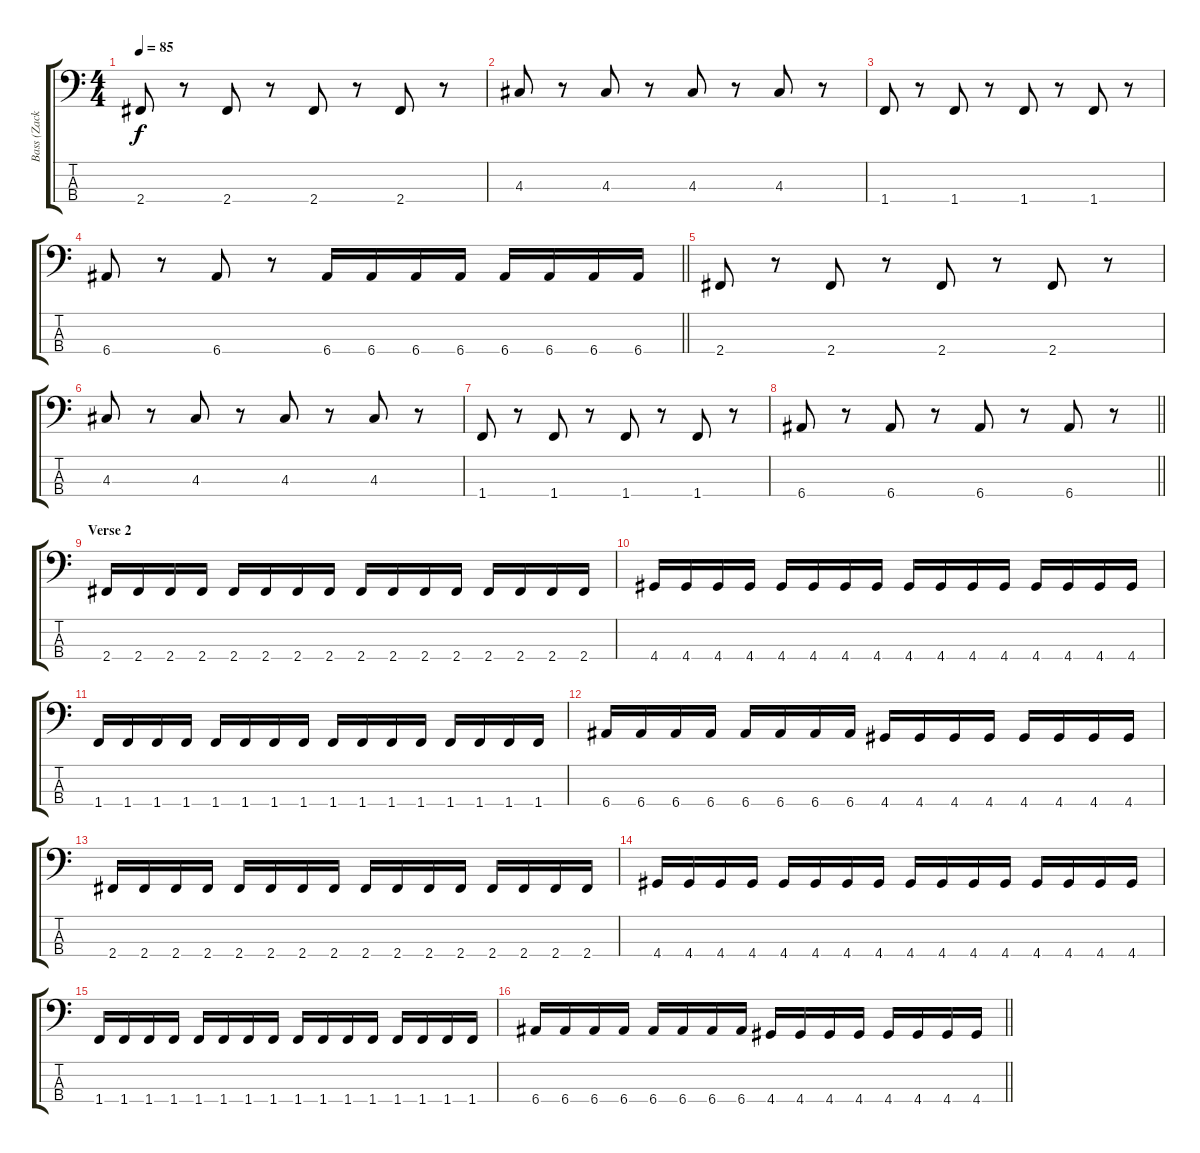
\track ("Bass (Zack)" "Bass (Zack") {instrument electricbassfinger}
\staff {score tabs}
\tuning (G2 D2 A1 E1) {hide}
\ts (4 4)
\tempo 85
\clef f4
\ks c
2.4.8{dy f} r.8 2.4.8 r.8 2.4.8 r.8 2.4.8 r.8 |
4.3.8 r.8 4.3.8 r.8 4.3.8 r.8 4.3.8 r.8 |
1.4.8 r.8 1.4.8 r.8 1.4.8 r.8 1.4.8 r.8 |
\barLineRight lightlight
6.4.8 r.8 6.4.8 r.8 6.4.16 6.4.16 6.4.16 6.4.16 6.4.16 6.4.16 6.4.16 6.4.16 |
2.4.8 r.8 2.4.8 r.8 2.4.8 r.8 2.4.8 r.8 |
4.3.8 r.8 4.3.8 r.8 4.3.8 r.8 4.3.8 r.8 |
1.4.8 r.8 1.4.8 r.8 1.4.8 r.8 1.4.8 r.8 |
\barLineRight lightlight
6.4.8 r.8 6.4.8 r.8 6.4.8 r.8 6.4.8 r.8 |
\section ("" "Verse 2")
2.4.16 2.4.16 2.4.16 2.4.16 2.4.16 2.4.16 2.4.16 2.4.16 2.4.16 2.4.16 2.4.16 2.4.16 2.4.16 2.4.16 2.4.16 2.4.16 |
4.4.16 4.4.16 4.4.16 4.4.16 4.4.16 4.4.16 4.4.16 4.4.16 4.4.16 4.4.16 4.4.16 4.4.16 4.4.16 4.4.16 4.4.16 4.4.16 |
1.4.16 1.4.16 1.4.16 1.4.16 1.4.16 1.4.16 1.4.16 1.4.16 1.4.16 1.4.16 1.4.16 1.4.16 1.4.16 1.4.16 1.4.16 1.4.16 |
6.4.16 6.4.16 6.4.16 6.4.16 6.4.16 6.4.16 6.4.16 6.4.16 4.4.16 4.4.16 4.4.16 4.4.16 4.4.16 4.4.16 4.4.16 4.4.16 |
2.4.16 2.4.16 2.4.16 2.4.16 2.4.16 2.4.16 2.4.16 2.4.16 2.4.16 2.4.16 2.4.16 2.4.16 2.4.16 2.4.16 2.4.16 2.4.16 |
4.4.16 4.4.16 4.4.16 4.4.16 4.4.16 4.4.16 4.4.16 4.4.16 4.4.16 4.4.16 4.4.16 4.4.16 4.4.16 4.4.16 4.4.16 4.4.16 |
1.4.16 1.4.16 1.4.16 1.4.16 1.4.16 1.4.16 1.4.16 1.4.16 1.4.16 1.4.16 1.4.16 1.4.16 1.4.16 1.4.16 1.4.16 1.4.16 |
\barLineRight lightlight
6.4.16 6.4.16 6.4.16 6.4.16 6.4.16 6.4.16 6.4.16 6.4.16 4.4.16 4.4.16 4.4.16 4.4.16 4.4.16 4.4.16 4.4.16 4.4.16
